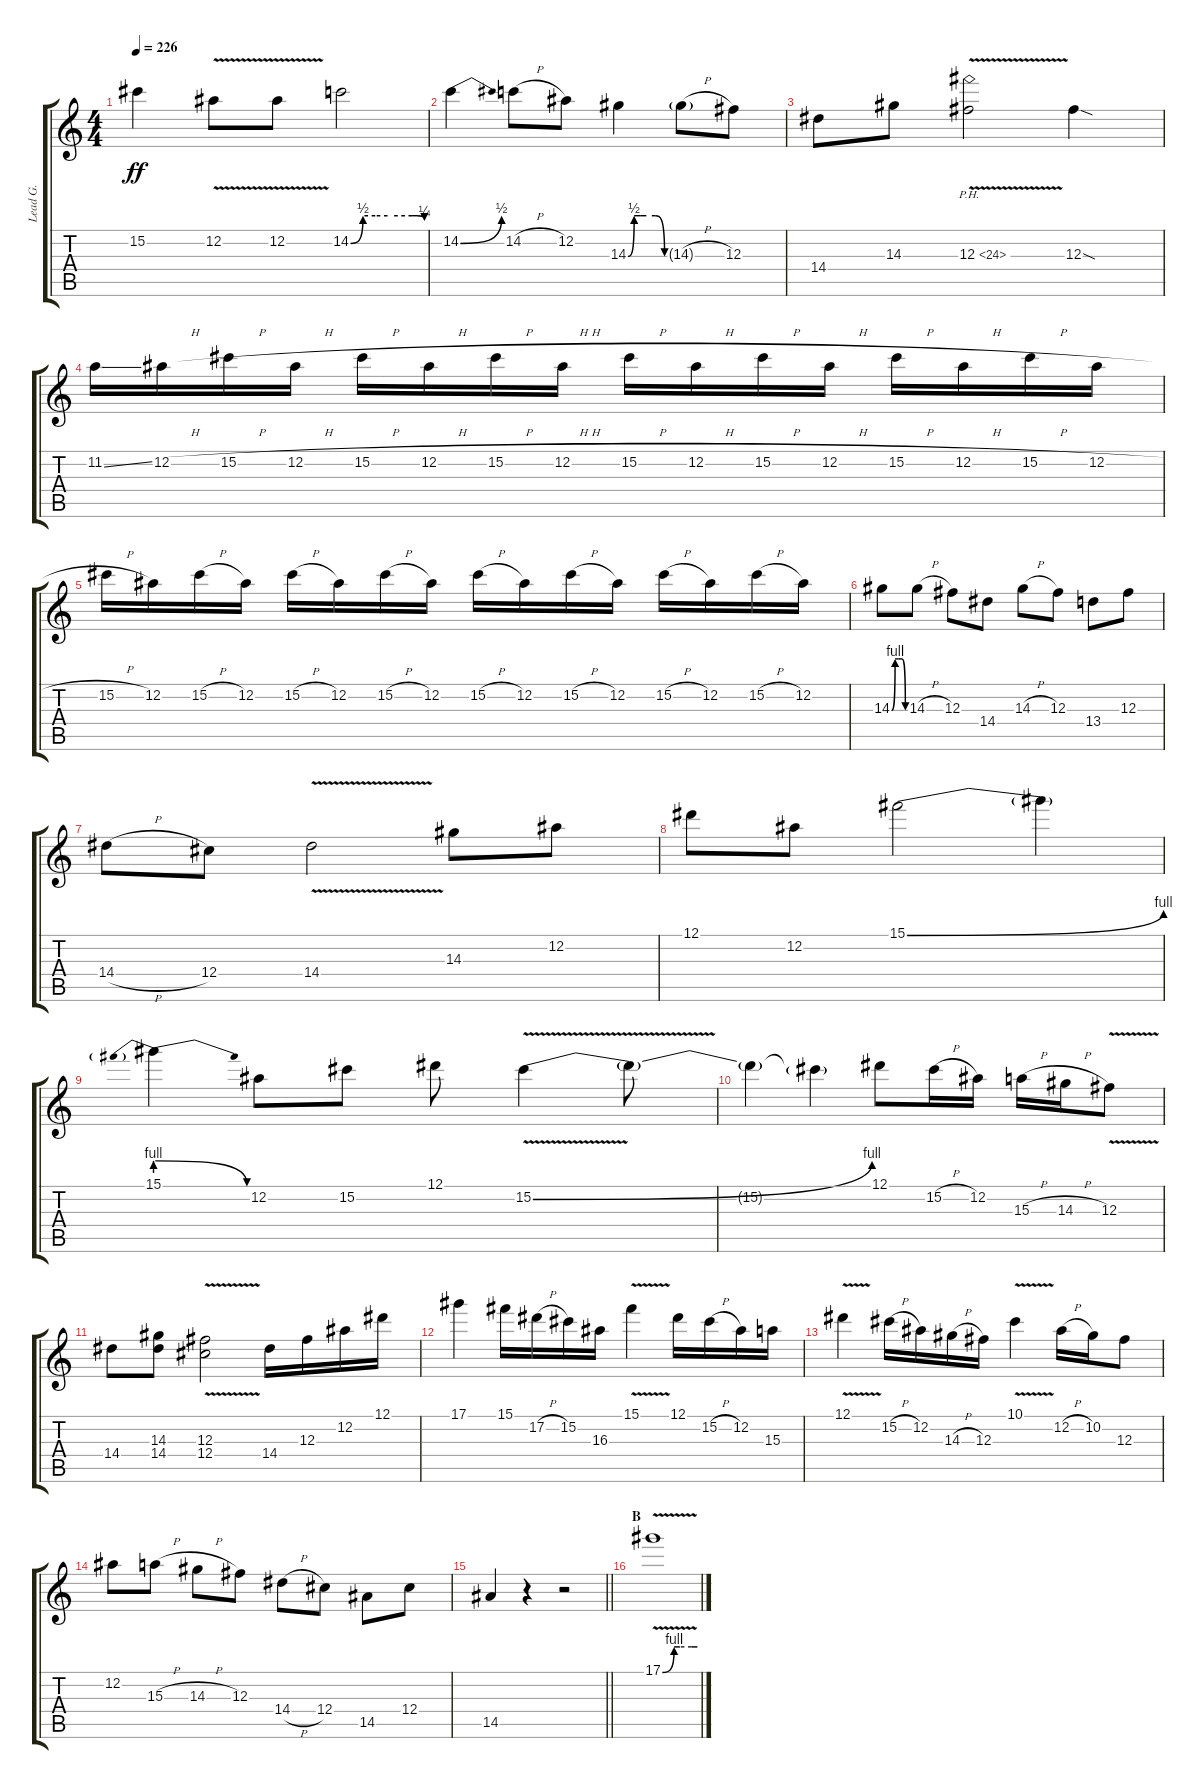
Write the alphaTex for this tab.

\track ("Lead G." "Lead G.") {instrument distortionguitar}
\staff {score tabs}
\tuning (Eb4 Bb3 Gb3 Db3 Ab2 Eb2) {hide}
\ts (4 4)
\tempo 226
\clef g2
\ks c
15.2{t}.4{dy ff} 12.2{v}.8 12.2{v}.8 14.2{be (custom 0 0 10 2 20 2 30 2 50 2 54 2 60 1)}.2 |
14.2{be (bend 0 0 60 2)}.4 14.2{h}.8 12.2.8 14.3{be (custom 0 0 10 2 20 2 30 2 45 2 60 0)}.4 14.3{h g}.8 12.3.8 |
14.4.8 14.3.8 12.3{ph 12 v}.2 12.3{sod}.4 |
11.2{ss}.16 12.2{h}.16 15.2{h}.16 12.2{h}.16 15.2{h}.16 12.2{h}.16 15.2{h}.16 12.2{h}.16 15.2{h}.16 12.2{h}.16 15.2{h}.16 12.2{h}.16 15.2{h}.16 12.2{h}.16 15.2{h}.16 12.2{h}.16 |
15.2{h}.16 12.2.16 15.2{h}.16 12.2.16 15.2{h}.16 12.2.16 15.2{h}.16 12.2.16 15.2{h}.16 12.2.16 15.2{h}.16 12.2.16 15.2{h}.16 12.2.16 15.2{h}.16 12.2.16 |
14.3{be (custom 0 0 15 4 20 4 30 4 45 4 60 0)}.8 14.3{h}.8 12.3.8 14.4.8 14.3{h}.8 12.3.8 13.4.8 12.3.8 |
14.4{h}.8 12.4.8 14.4{v}.2 14.3.8 12.2.8 |
12.1.8 12.2.8 15.1{be (bend 0 0 60 4)}.2 15.1{t}.4 |
15.1{be (prebendrelease 0 4 60 0)}.4 12.2.8 15.2.8 12.1.8 15.2{be (bend 0 0 60 4) v}.4 15.2{t}.8 |
15.2{t}.4 15.2{t}.4 12.1.8 15.2{h}.16 12.2.16 15.3{h}.16 14.3{h}.16 12.3{v}.8 |
14.4.8 (14.3 14.4).8 (12.3{v} 12.4{v}).2 14.4.16 12.3.16 12.2.16 12.1.16 |
17.1.4 15.1.16 17.2{h}.16 15.2.16 16.3.16 15.1{v}.4 12.1.16 15.2{h}.16 12.2.16 15.3.16 |
12.1{v}.4 15.2{h}.16 12.2.16 14.3{h}.16 12.3.16 10.1{v}.4 12.2{h}.16 10.2.16 12.3.8 |
12.2.8 15.3{h}.8 14.3{h}.8 12.3.8 14.4{h}.8 12.4.8 14.5.8 12.4.8 |
\barLineRight lightlight
14.5.4 r.4 r.2 |
\section ("" "B")
17.1{be (custom 0 0 20 4 30 4 50 4 60 4) v}.1
